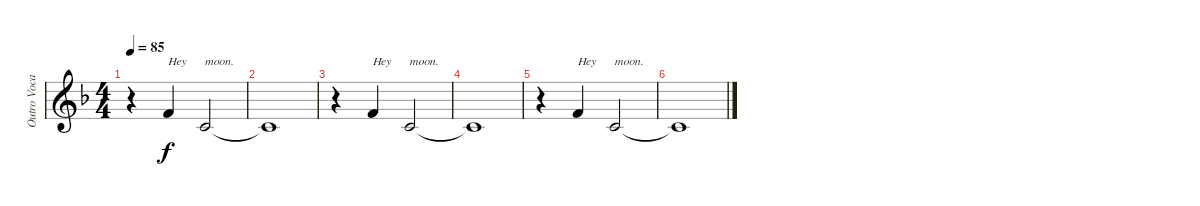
\track ("Outro Vocals 1" "Outro Voca") {instrument flute}
\staff {score}
\tuning (E4 B3 G3 D3 A2 E2) {hide}
\ts (4 4)
\tempo 85
\clef g2
\ks f
r.4{dy f} 1.1.4{txt "Hey"} 1.2.2{txt "moon."} |
1.2{t}.1 |
r.4 1.1.4{txt "Hey"} 1.2.2{txt "moon." volume 2} |
1.2{t}.1 |
r.4 1.1.4{txt "Hey"} 1.2.2{txt "moon."} |
1.2{t}.1
